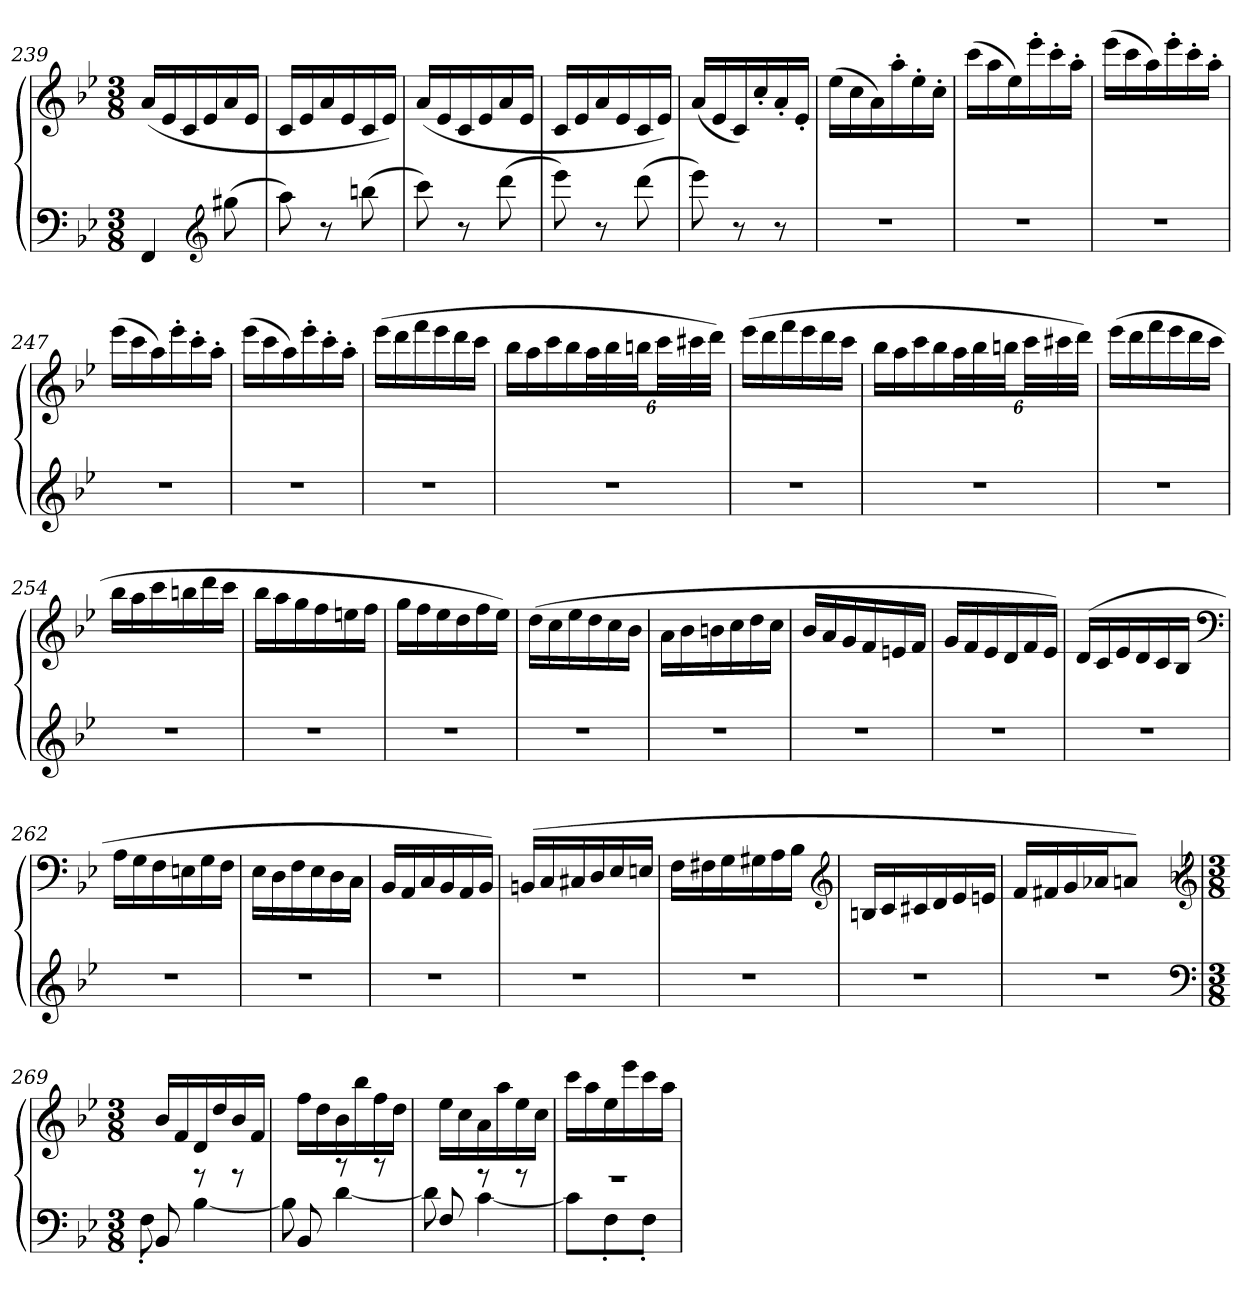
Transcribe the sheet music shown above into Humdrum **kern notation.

**kern	**kern
*part1	*part1
*staff2	*staff1
*clefF4	*clefG2
*k[b-e-]	*k[b-e-]
*B-:	*B-:
*M3/8	*M3/8
=239	=239
4FF	(16aLL
.	16e-
.	16c
.	16e-
*clefG2	*
(8gg#X	16a
.	16e-JJ
=240	=240
8aa)	16cLL
.	16e-
8r	16a
.	16e-
(8bbn	16c
.	16e-JJ)
=241	=241
8ccc)	(16aLL
.	16e-
8r	16c
.	16e-
(8ddd	16a
.	16e-JJ
=242	=242
8eee-)	16cLL
.	16e-
8r	16a
.	16e-
(8ddd	16c
.	16e-JJ)
=243	=243
8eee-)	(16aLL
.	16e-
8r	16c)
.	16cc'
8r	16a'
.	16e-'JJ
=244	=244
4.r	(16ee-LL
.	16cc
.	16a)
.	16aa'
.	16ee-'
.	16cc'JJ
=245	=245
4.r	(16cccLL
.	16aa
.	16ee-)
.	16eee-'
.	16ccc'
.	16aa'JJ
=246	=246
4.r	(16eee-LL
.	16ccc
.	16aa)
.	16eee-'
.	16ccc'
.	16aa'JJ
=247	=247
4.r	(16eee-LL
.	16ccc
.	16aa)
.	16eee-'
.	16ccc'
.	16aa'JJ
=248	=248
4.r	(16eee-LL
.	16ccc
.	16aa)
.	16eee-'
.	16ccc'
.	16aa'JJ
=249	=249
4.r	(16eee-LL
.	16ddd
.	16fff
.	16eee-
.	16ddd
.	16cccJJ
=250	=250
4.r	16bb-LL
.	16aa
.	16ccc
.	16bb-
.	48aaL
.	48bb-
.	48bbnJJ
.	48cccLL
.	48ccc#X
.	48dddJJJ)
=251	=251
4.r	(16eee-LL
.	16ddd
.	16fff
.	16eee-
.	16ddd
.	16cccJJ
=252	=252
4.r	16bb-LL
.	16aa
.	16ccc
.	16bb-
.	48aaL
.	48bb-
.	48bbnJJ
.	48cccLL
.	48ccc#X
.	48dddJJJ)
=253	=253
4.r	(16eee-LL
.	16ddd
.	16fff
.	16eee-
.	16ddd
.	16cccJJ
=254	=254
4.r	16bb-LL
.	16aa
.	16ccc
.	16bbn
.	16ddd
.	16cccJJ
=255	=255
4.r	16bb-LL
.	16aa
.	16gg
.	16ff
.	16een
.	16ffJJ
=256	=256
4.r	16ggLL
.	16ff
.	16ee-
.	16dd
.	16ff
.	16ee-JJ)
=257	=257
4.r	(16ddLL
.	16cc
.	16ee-
.	16dd
.	16cc
.	16b-JJ
=258	=258
4.r	16aLL
.	16b-
.	16bn
.	16cc
.	16dd
.	16ccJJ
=259	=259
4.r	16b-LL
.	16a
.	16g
.	16f
.	16en
.	16fJJ
=260	=260
4.r	16gLL
.	16f
.	16e-
.	16d
.	16f
.	16e-JJ)
=261	=261
4.r	(16dLL
.	16c
.	16e-
.	16d
.	16c
.	16B-JJ
*	*clefF4
=262	=262
4.r	16ALL
.	16G
.	16F
.	16En
.	16G
.	16FJJ
=263	=263
4.r	16E-LL
.	16D
.	16F
.	16E-
.	16D
.	16CJJ
=264	=264
4.r	16BB-LL
.	16AA
.	16C
.	16BB-
.	16AA
.	16BB-JJ)
=265	=265
4.r	(16BBnLL
.	16C
.	16C#X
.	16D
.	16E-
.	16EnJJ
=266	=266
4.r	16FLL
.	16F#X
.	16G
.	16G#X
.	16A
.	16B-JJ
*	*clefG2
=267	=267
4.r	16BnLL
.	16c
.	16c#X
.	16d
.	16e-
.	16enJJ
=268	=268
4.r	16fLL
.	16f#X
.	16g
.	16a-XJ
.	8anJ)
*clefF4	*clefG2
*k[b-e-]	*k[b-e-]
*B-:	*B-:
=269	=269
*M3/8	*M3/8
*^	*
8BB-	8F'	16b-LL
.	.	16f
8r	[4B-	16d
.	.	16dd
8r	.	16b-
.	.	16fJJ
=270	=270	=270
8BB-	8B-]	16ffLL
.	.	16dd
8r	[4d	16b-
.	.	16bb-
8r	.	16ff
.	.	16ddJJ
=271	=271	=271
8F	8d]	16ee-LL
.	.	16cc
8r	[4c	16a
.	.	16aa
8r	.	16ee-
.	.	16ccJJ
=272	=272	=272
4.r	8cL]	16cccLL
.	.	16aa
.	8F'	16ee-
.	.	16eee-
.	8F'J	16ccc
.	.	16aaJJ
*v	*v	*
=	=
*-	*-
